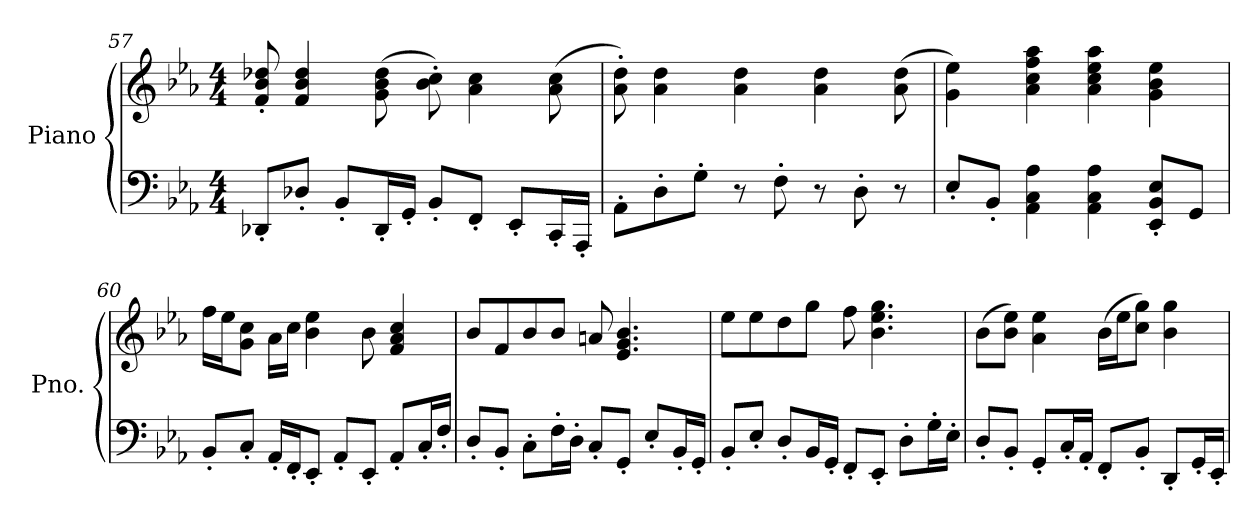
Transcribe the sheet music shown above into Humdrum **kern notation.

**kern	**kern
*part1	*part1
*staff2	*staff1
*I"Piano	*
*I'Pno.	*
*clefF4	*clefG2
*k[b-e-a-]	*k[b-e-a-]
*M4/4	*M4/4
=57	=57
8DD-X'/L	8f/' 8b-/' 8dd-X/'
8D-X'/J	4f/ 4b-/ 4dd-/
8BB-'/L	.
16DD-'/L	(>8g\ 8b-\ 8dd-\
16GG'/JJ	.
8BB-'/L	8b-\' 8cc\')
8FF'/J	4a-\ 4cc\
8EE-'/L	.
16CC'/L	(>8a-\ 8cc\
16AAA-'/JJ	.
=58	=58
8AA-'\L	8a-\' 8dd\')
8D'\	4a-\ 4dd\
8G'\J	.
8r	4a-\ 4dd\
8F'\	.
8r	4a-\ 4dd\
8D'\	.
8r	(>8a-\ 8dd\
!!LO:PB:g=z
=59	=59
8E-'/L	4g\ 4ee-\)
8BB-'/J	.
4AA-\ 4C\ 4A-\	4a-\ 4cc\ 4ff\ 4aa-\
4AA-\ 4C\ 4A-\	4a-\ 4cc\ 4ee-\ 4aa-\
8EE-/' 8BB-/' 8E-/'L	4g\ 4b-\ 4ee-\
8GG/J	.
=60	=60
8BB-'/L	16ff\LL
.	16ee-\J
8C'/J	8g\ 8cc\J
16AA-'/LL	16a-\LL
16FF'/J	16cc\JJ
8EE-'/J	4b-\ 4ee-\
8AA-'/L	.
8EE-'/J	8b-\
8AA-'/L	4f/ 4a-/ 4cc/
16C'/L	.
16F'/JJ	.
=61	=61
8D'/L	8b-/L
8BB-'/J	8f/
8C'\L	8b-/
16F'\L	8b-/J
16D'\JJ	.
8C'/L	8an/
8GG'/J	4.e-/ 4.g/ 4.b-/
8E-'/L	.
16BB-'/L	.
16GG'/JJ	.
=62	=62
8BB-'/L	8ee-\L
8E-'/J	8ee-\
8D'/L	8dd\
16BB-/L	8gg\J
16GG'/JJ	.
8FF'/L	8ff\
8EE-'/J	4.b-\ 4.ee-\ 4.gg\
8D'\L	.
16G'\L	.
16E-'\JJ	.
!!LO:LB:g=z
=63	=63
8D'/L	(>8b-\L
8BB-'/J	8b-\ 8ee-\J)
8GG'/L	4a-\ 4ee-\
16C'/L	.
16AA-'/JJ	.
8FF'/L	(>16b-\LL
.	16ee-\J
8BB-'/J	8cc\ 8gg\J)
8DD'/L	4b-\ 4gg\
16GG'/L	.
16EE-'/JJ	.
=	=
*-	*-
